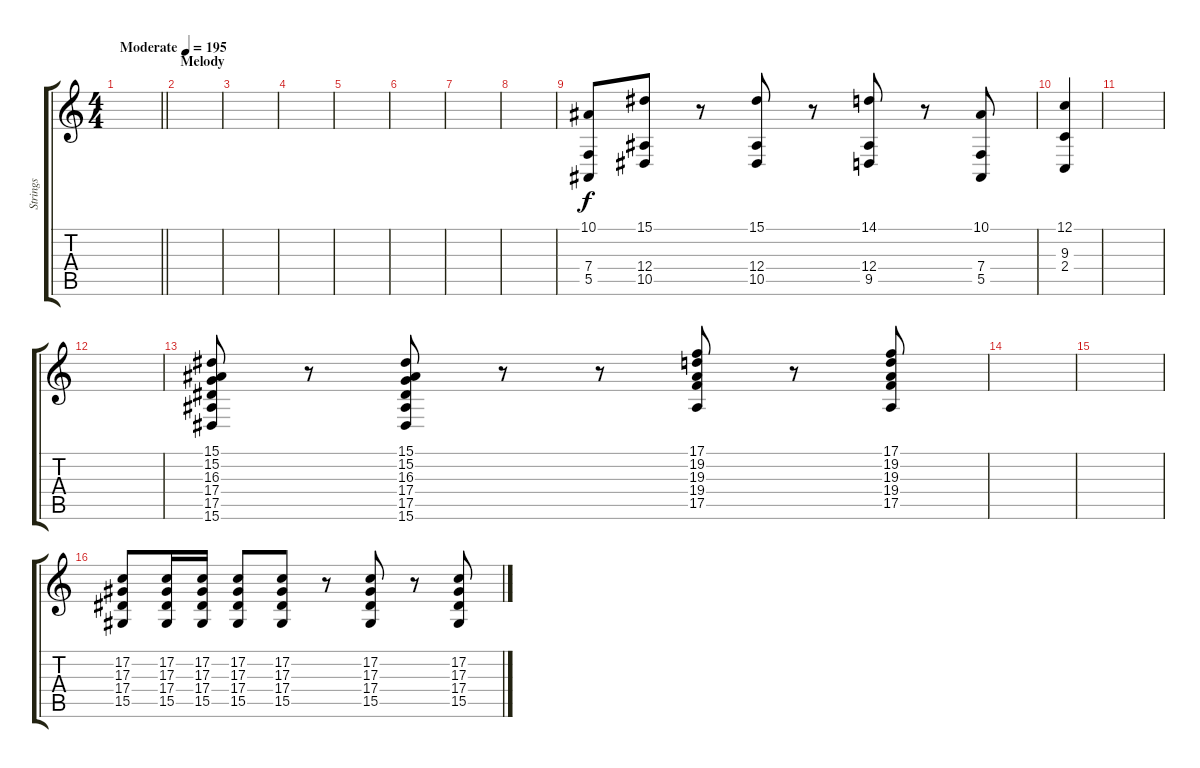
\track ("Strings" "Strings") {instrument stringensemble1}
\staff {score tabs}
\tuning (C4 G3 Eb3 Bb2 F2 C2) {hide}
\ts (4 4)
\tempo (195 "Moderate")
\clef g2
\barLineRight lightlight
\ks c
|
\section ("" "Melody")
|
|
|
|
|
|
|
(10.1 7.4 5.5).8 (15.1 12.4 10.5).8 r.8 (15.1 12.4 10.5).8 r.8 (14.1 12.4 9.5).8 r.8 (10.1 7.4 5.5).8 |
(12.1 9.3 2.4).4 |
|
|
(15.1 15.2 16.3 17.4 17.5 15.6).8 r.8 (15.1 15.2 16.3 17.4 17.5 15.6).8 r.8 r.8 (17.1 19.2 19.3 19.4 17.5).8 r.8 (17.1 19.2 19.3 19.4 17.5).8 |
|
|
(17.2 17.3 17.4 15.5).8 (17.2 17.3 17.4 15.5).16 (17.2 17.3 17.4 15.5).16 (17.2 17.3 17.4 15.5).8 (17.2 17.3 17.4 15.5).8 r.8 (17.2 17.3 17.4 15.5).8 r.8 (17.2 17.3 17.4 15.5).8
